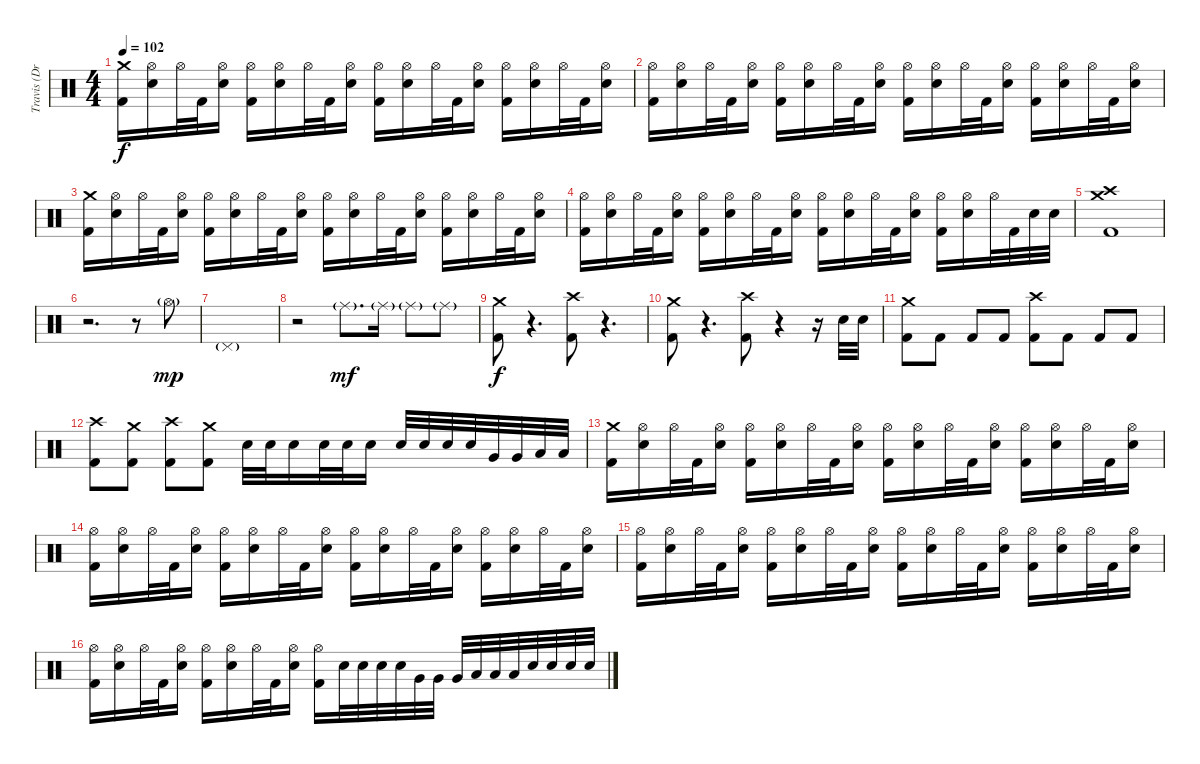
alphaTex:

\track ("Travis (Drums)" "Travis (Dr") {instrument percussion}
\staff {score}
\articulation defaults
\ts (4 4)
\tempo 102
\clef neutral
\ks c
("Crash medium (hit)" "Kick (hit) 2").16{dy f} ("Hi-Hat (open)" "Electric Snare (hit)").16 "Hi-Hat (open)".32 "Kick (hit) 2".32 ("Hi-Hat (open)" "Electric Snare (hit)").16 ("Hi-Hat (open)" "Kick (hit) 2").16 ("Hi-Hat (open)" "Electric Snare (hit)").16 "Hi-Hat (open)".32 "Kick (hit) 2".32 ("Hi-Hat (open)" "Electric Snare (hit)").16 ("Hi-Hat (open)" "Kick (hit) 2").16 ("Hi-Hat (open)" "Electric Snare (hit)").16 "Hi-Hat (open)".32 "Kick (hit) 2".32 ("Hi-Hat (open)" "Electric Snare (hit)").16 ("Hi-Hat (open)" "Kick (hit) 2").16 ("Hi-Hat (open)" "Electric Snare (hit)").16 "Hi-Hat (open)".32 "Kick (hit) 2".32 ("Hi-Hat (open)" "Electric Snare (hit)").16 |
("Hi-Hat (open)" "Kick (hit) 2").16 ("Hi-Hat (open)" "Electric Snare (hit)").16 "Hi-Hat (open)".32 "Kick (hit) 2".32 ("Hi-Hat (open)" "Electric Snare (hit)").16 ("Hi-Hat (open)" "Kick (hit) 2").16 ("Hi-Hat (open)" "Electric Snare (hit)").16 "Hi-Hat (open)".32 "Kick (hit) 2".32 ("Hi-Hat (open)" "Electric Snare (hit)").16 ("Hi-Hat (open)" "Kick (hit) 2").16 ("Hi-Hat (open)" "Electric Snare (hit)").16 "Hi-Hat (open)".32 "Kick (hit) 2".32 ("Hi-Hat (open)" "Electric Snare (hit)").16 ("Hi-Hat (open)" "Kick (hit) 2").16 ("Hi-Hat (open)" "Electric Snare (hit)").16 "Hi-Hat (open)".32 "Kick (hit) 2".32 ("Hi-Hat (open)" "Electric Snare (hit)").16 |
("Crash medium (hit)" "Kick (hit) 2").16 ("Hi-Hat (open)" "Electric Snare (hit)").16 "Hi-Hat (open)".32 "Kick (hit) 2".32 ("Hi-Hat (open)" "Electric Snare (hit)").16 ("Hi-Hat (open)" "Kick (hit) 2").16 ("Hi-Hat (open)" "Electric Snare (hit)").16 "Hi-Hat (open)".32 "Kick (hit) 2".32 ("Hi-Hat (open)" "Electric Snare (hit)").16 ("Hi-Hat (open)" "Kick (hit) 2").16 ("Hi-Hat (open)" "Electric Snare (hit)").16 "Hi-Hat (open)".32 "Kick (hit) 2".32 ("Hi-Hat (open)" "Electric Snare (hit)").16 ("Hi-Hat (open)" "Kick (hit) 2").16 ("Hi-Hat (open)" "Electric Snare (hit)").16 "Hi-Hat (open)".32 "Kick (hit) 2".32 ("Hi-Hat (open)" "Electric Snare (hit)").16 |
("Hi-Hat (open)" "Kick (hit) 2").16 ("Hi-Hat (open)" "Electric Snare (hit)").16 "Hi-Hat (open)".32 "Kick (hit) 2".32 ("Hi-Hat (open)" "Electric Snare (hit)").16 ("Hi-Hat (open)" "Kick (hit) 2").16 ("Hi-Hat (open)" "Electric Snare (hit)").16 "Hi-Hat (open)".32 "Kick (hit) 2".32 ("Hi-Hat (open)" "Electric Snare (hit)").16 ("Hi-Hat (open)" "Kick (hit) 2").16 ("Hi-Hat (open)" "Electric Snare (hit)").16 "Hi-Hat (open)".32 "Kick (hit) 2".32 ("Hi-Hat (open)" "Electric Snare (hit)").16 ("Hi-Hat (open)" "Kick (hit) 2").16 ("Hi-Hat (open)" "Electric Snare (hit)").16 "Hi-Hat (open)".32 "Kick (hit) 2".32 "Electric Snare (hit)".32 "Electric Snare (hit)".32 |
("Crash medium (hit)" "Crash high (hit)" "Kick (hit) 2").1 |
r.2{d} r.8 "Hi-Hat (open)"{g}.8{dy mp} |
"Pedal Hi-Hat (hit)"{g}.1 |
r.2 "Ride (middle)"{g}.8{d dy mf} "Ride (middle)"{g}.16 "Ride (middle)"{g}.8 "Ride (middle)"{g}.8 |
("Crash medium (hit)" "Kick (hit) 2").8{dy f} r.4{d volume 0} ("Crash high (hit)" "Kick (hit) 2").8{volume 15} r.4{d volume 0} |
("Crash medium (hit)" "Kick (hit) 2").8{volume 15} r.4{d volume 0} ("Crash high (hit)" "Kick (hit) 2").8{volume 15} r.4{volume 0} r.16 "Electric Snare (hit)".32{volume 15} "Electric Snare (hit)".32 |
("Crash medium (hit)" "Kick (hit) 2").8 "Kick (hit) 2".8 "Kick (hit) 2".8 "Kick (hit) 2".8 ("Crash high (hit)" "Kick (hit) 2").8 "Kick (hit) 2".8 "Kick (hit) 2".8 "Kick (hit) 2".8 |
("Crash high (hit)" "Kick (hit) 2").8 ("Crash medium (hit)" "Kick (hit) 2").8 ("Crash high (hit)" "Kick (hit) 2").8 ("Crash medium (hit)" "Kick (hit) 2").8 "Electric Snare (hit)".32 "Electric Snare (hit)".32 "Electric Snare (hit)".16 "Electric Snare (hit)".32 "Electric Snare (hit)".32 "Electric Snare (hit)".16 "Electric Snare (hit)".32 "Electric Snare (hit)".32 "Electric Snare (hit)".32 "Electric Snare (hit)".32 "Very Low Tom (hit)".32 "Very Low Tom (hit)".32 "Low Floor Tom (hit)".32 "Low Floor Tom (hit)".32 |
("Crash medium (hit)" "Kick (hit) 2").16 ("Hi-Hat (open)" "Electric Snare (hit)").16 "Hi-Hat (open)".32 "Kick (hit) 2".32 ("Hi-Hat (open)" "Electric Snare (hit)").16 ("Hi-Hat (open)" "Kick (hit) 2").16 ("Hi-Hat (open)" "Electric Snare (hit)").16 "Hi-Hat (open)".32 "Kick (hit) 2".32 ("Hi-Hat (open)" "Electric Snare (hit)").16 ("Hi-Hat (open)" "Kick (hit) 2").16 ("Hi-Hat (open)" "Electric Snare (hit)").16 "Hi-Hat (open)".32 "Kick (hit) 2".32 ("Hi-Hat (open)" "Electric Snare (hit)").16 ("Hi-Hat (open)" "Kick (hit) 2").16 ("Hi-Hat (open)" "Electric Snare (hit)").16 "Hi-Hat (open)".32 "Kick (hit) 2".32 ("Hi-Hat (open)" "Electric Snare (hit)").16 |
("Hi-Hat (open)" "Kick (hit) 2").16 ("Hi-Hat (open)" "Electric Snare (hit)").16 "Hi-Hat (open)".32 "Kick (hit) 2".32 ("Hi-Hat (open)" "Electric Snare (hit)").16 ("Hi-Hat (open)" "Kick (hit) 2").16 ("Hi-Hat (open)" "Electric Snare (hit)").16 "Hi-Hat (open)".32 "Kick (hit) 2".32 ("Hi-Hat (open)" "Electric Snare (hit)").16 ("Hi-Hat (open)" "Kick (hit) 2").16 ("Hi-Hat (open)" "Electric Snare (hit)").16 "Hi-Hat (open)".32 "Kick (hit) 2".32 ("Hi-Hat (open)" "Electric Snare (hit)").16 ("Hi-Hat (open)" "Kick (hit) 2").16 ("Hi-Hat (open)" "Electric Snare (hit)").16 "Hi-Hat (open)".32 "Kick (hit) 2".32 ("Hi-Hat (open)" "Electric Snare (hit)").16 |
("Hi-Hat (open)" "Kick (hit) 2").16 ("Hi-Hat (open)" "Electric Snare (hit)").16 "Hi-Hat (open)".32 "Kick (hit) 2".32 ("Hi-Hat (open)" "Electric Snare (hit)").16 ("Hi-Hat (open)" "Kick (hit) 2").16 ("Hi-Hat (open)" "Electric Snare (hit)").16 "Hi-Hat (open)".32 "Kick (hit) 2".32 ("Hi-Hat (open)" "Electric Snare (hit)").16 ("Hi-Hat (open)" "Kick (hit) 2").16 ("Hi-Hat (open)" "Electric Snare (hit)").16 "Hi-Hat (open)".32 "Kick (hit) 2".32 ("Hi-Hat (open)" "Electric Snare (hit)").16 ("Hi-Hat (open)" "Kick (hit) 2").16 ("Hi-Hat (open)" "Electric Snare (hit)").16 "Hi-Hat (open)".32 "Kick (hit) 2".32 ("Hi-Hat (open)" "Electric Snare (hit)").16 |
("Hi-Hat (open)" "Kick (hit) 2").16 ("Hi-Hat (open)" "Electric Snare (hit)").16 "Hi-Hat (open)".32 "Kick (hit) 2".32 ("Hi-Hat (open)" "Electric Snare (hit)").16 ("Hi-Hat (open)" "Kick (hit) 2").16 ("Hi-Hat (open)" "Electric Snare (hit)").16 "Hi-Hat (open)".32 "Kick (hit) 2".32 ("Hi-Hat (open)" "Electric Snare (hit)").16 ("Hi-Hat (open)" "Kick (hit) 2").16 "Electric Snare (hit)".32 "Electric Snare (hit)".32 "Electric Snare (hit)".32 "Electric Snare (hit)".32 "Very Low Tom (hit)".32 "Very Low Tom (hit)".32 "Very Low Tom (hit)".32 "Low Floor Tom (hit)".32 "Low Floor Tom (hit)".32 "Low Floor Tom (hit)".32 "Electric Snare (hit)".32 "Electric Snare (hit)".32 "Electric Snare (hit)".32 "Electric Snare (hit)".32
